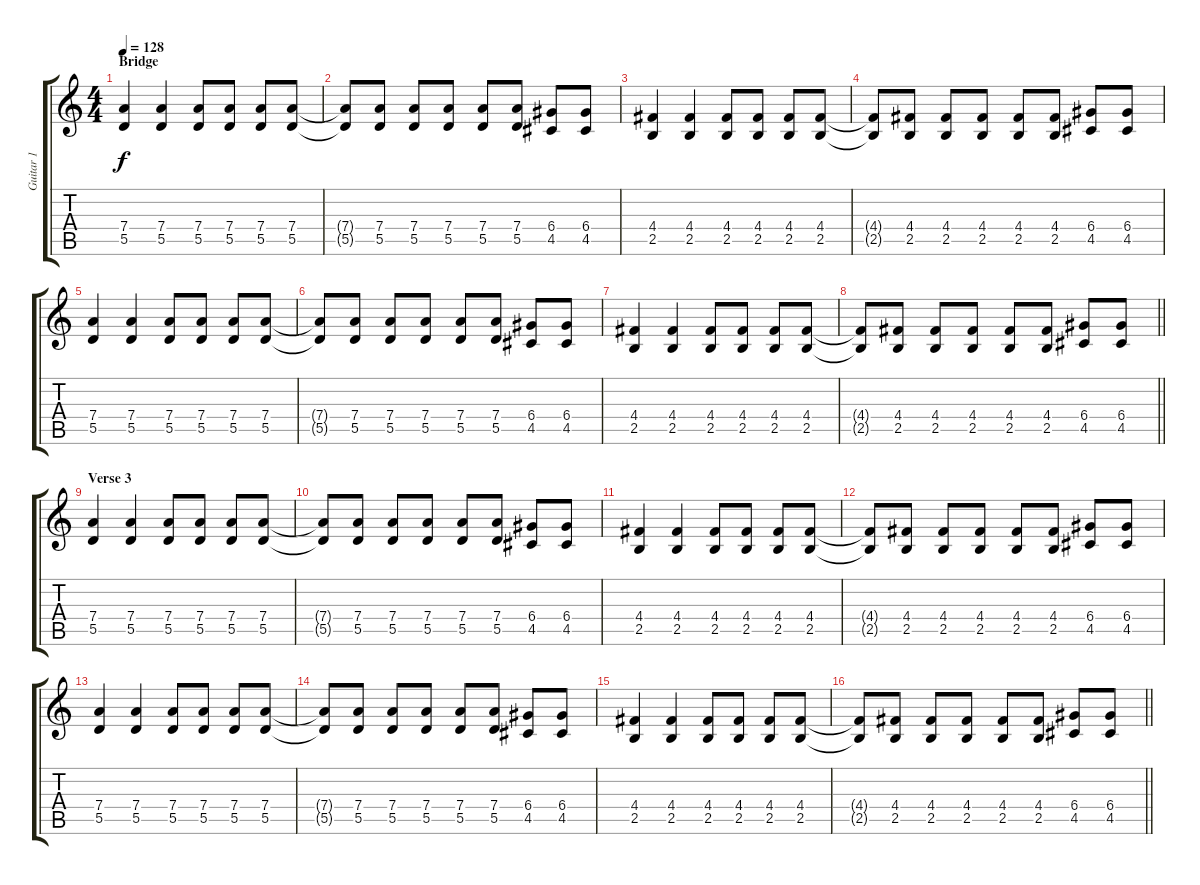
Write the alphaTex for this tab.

\track ("Guitar 1" "Guitar 1") {instrument overdrivenguitar}
\staff {score tabs}
\tuning (E4 B3 G3 D3 A2 E2) {hide}
\ts (4 4)
\section ("" "Bridge")
\tempo 128
\clef g2
\ks c
(7.4 5.5).4{dy f} (7.4 5.5).4 (7.4 5.5).8 (7.4 5.5).8 (7.4 5.5).8 (7.4 5.5).8 |
(7.4{t} 5.5{t}).8 (7.4 5.5).8 (7.4 5.5).8 (7.4 5.5).8 (7.4 5.5).8 (7.4 5.5).8 (6.4 4.5).8 (6.4 4.5).8 |
(4.4 2.5).4 (4.4 2.5).4 (4.4 2.5).8 (4.4 2.5).8 (4.4 2.5).8 (4.4 2.5).8 |
(4.4{t} 2.5{t}).8 (4.4 2.5).8 (4.4 2.5).8 (4.4 2.5).8 (4.4 2.5).8 (4.4 2.5).8 (6.4 4.5).8 (6.4 4.5).8 |
(7.4 5.5).4 (7.4 5.5).4 (7.4 5.5).8 (7.4 5.5).8 (7.4 5.5).8 (7.4 5.5).8 |
(7.4{t} 5.5{t}).8 (7.4 5.5).8 (7.4 5.5).8 (7.4 5.5).8 (7.4 5.5).8 (7.4 5.5).8 (6.4 4.5).8 (6.4 4.5).8 |
(4.4 2.5).4 (4.4 2.5).4 (4.4 2.5).8 (4.4 2.5).8 (4.4 2.5).8 (4.4 2.5).8 |
\barLineRight lightlight
(4.4{t} 2.5{t}).8 (4.4 2.5).8 (4.4 2.5).8 (4.4 2.5).8 (4.4 2.5).8 (4.4 2.5).8 (6.4 4.5).8 (6.4 4.5).8 |
\section ("" "Verse 3")
(7.4 5.5).4 (7.4 5.5).4 (7.4 5.5).8 (7.4 5.5).8 (7.4 5.5).8 (7.4 5.5).8 |
(7.4{t} 5.5{t}).8 (7.4 5.5).8 (7.4 5.5).8 (7.4 5.5).8 (7.4 5.5).8 (7.4 5.5).8 (6.4 4.5).8 (6.4 4.5).8 |
(4.4 2.5).4 (4.4 2.5).4 (4.4 2.5).8 (4.4 2.5).8 (4.4 2.5).8 (4.4 2.5).8 |
(4.4{t} 2.5{t}).8 (4.4 2.5).8 (4.4 2.5).8 (4.4 2.5).8 (4.4 2.5).8 (4.4 2.5).8 (6.4 4.5).8 (6.4 4.5).8 |
(7.4 5.5).4 (7.4 5.5).4 (7.4 5.5).8 (7.4 5.5).8 (7.4 5.5).8 (7.4 5.5).8 |
(7.4{t} 5.5{t}).8 (7.4 5.5).8 (7.4 5.5).8 (7.4 5.5).8 (7.4 5.5).8 (7.4 5.5).8 (6.4 4.5).8 (6.4 4.5).8 |
(4.4 2.5).4 (4.4 2.5).4 (4.4 2.5).8 (4.4 2.5).8 (4.4 2.5).8 (4.4 2.5).8 |
\barLineRight lightlight
(4.4{t} 2.5{t}).8 (4.4 2.5).8 (4.4 2.5).8 (4.4 2.5).8 (4.4 2.5).8 (4.4 2.5).8 (6.4 4.5).8 (6.4 4.5).8
